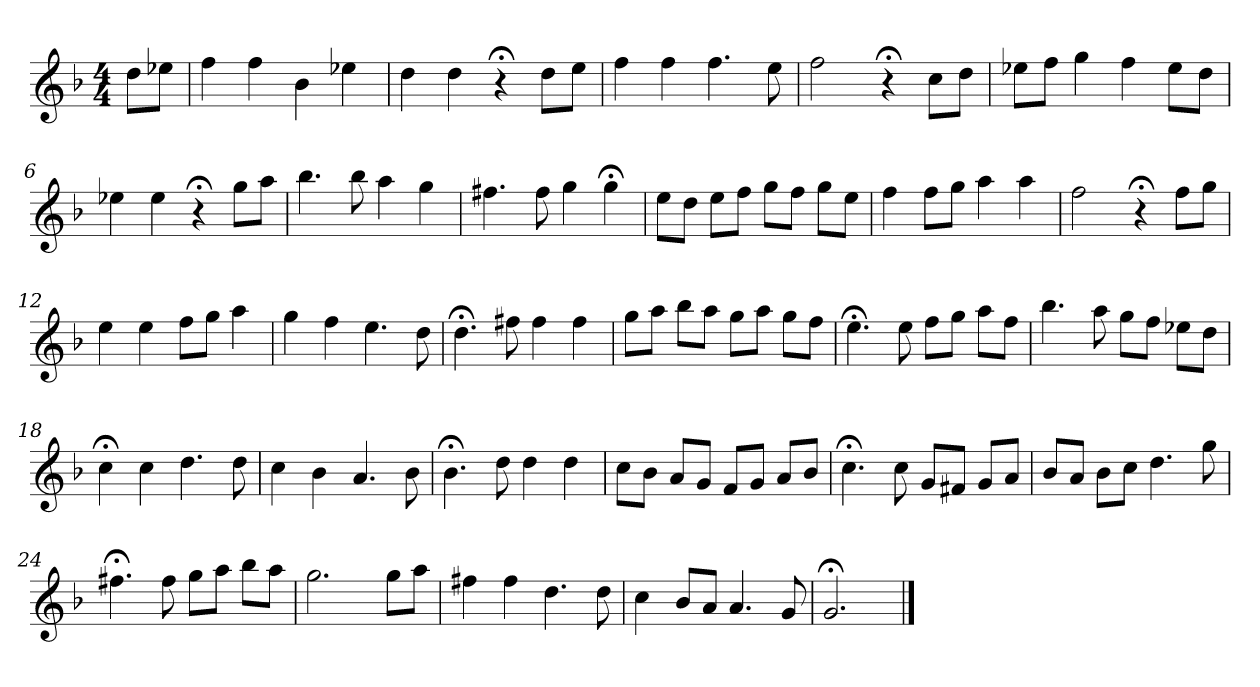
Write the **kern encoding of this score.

**kern
*part1
*staff1
*k[b-]
*G:dor
*M4/4
*MM120
=
8ddL
8ee-XJ
=1
4ff
4ff
4b-
4ee-X
=2
4dd
4dd
4r;<
8ddL
8eeJ
=3
4ff
4ff
4.ff
8ee
=4
2ff
4r;<
8ccL
8ddJ
=5
8ee-XL
8ffJ
4gg
4ff
8ee-L
8ddJ
=6
4ee-X
4ee-
4r;<
8ggL
8aaJ
=7
4.bb-
8bb-
4aa
4gg
=8
4.ff#X
8ff#
4gg
4gg;<
=9
8eeL
8ddJ
8eeL
8ffJ
8ggL
8ffJ
8ggL
8eeJ
=10
4ff
8ffL
8ggJ
4aa
4aa
=11
2ff
4r;<
8ffL
8ggJ
=12
4ee
4ee
8ffL
8ggJ
4aa
=13
4gg
4ff
4.ee
8dd
=14
4.dd;<
8ff#X
4ff#
4ff#
=15
8ggL
8aaJ
8bb-L
8aaJ
8ggL
8aaJ
8ggL
8ffJ
=16
4.ee;<
8ee
8ffL
8ggJ
8aaL
8ffJ
=17
4.bb-
8aa
8ggL
8ffJ
8ee-XL
8ddJ
=18
4cc;<
4cc
4.dd
8dd
=19
4cc
4b-
4.a
8b-
=20
4.b-;<
8dd
4dd
4dd
=21
8ccL
8b-J
8aL
8gJ
8fL
8gJ
8aL
8b-J
=22
4.cc;<
8cc
8gL
8f#XJ
8gL
8aJ
=23
8b-L
8aJ
8b-L
8ccJ
4.dd
8gg
=24
4.ff#X;<
8ff#
8ggL
8aaJ
8bb-L
8aaJ
=25
2.gg
8ggL
8aaJ
=26
4ff#X
4ff#
4.dd
8dd
=27
4cc
8b-L
8aJ
4.a
8g
=28
2.g;<
==
*-
